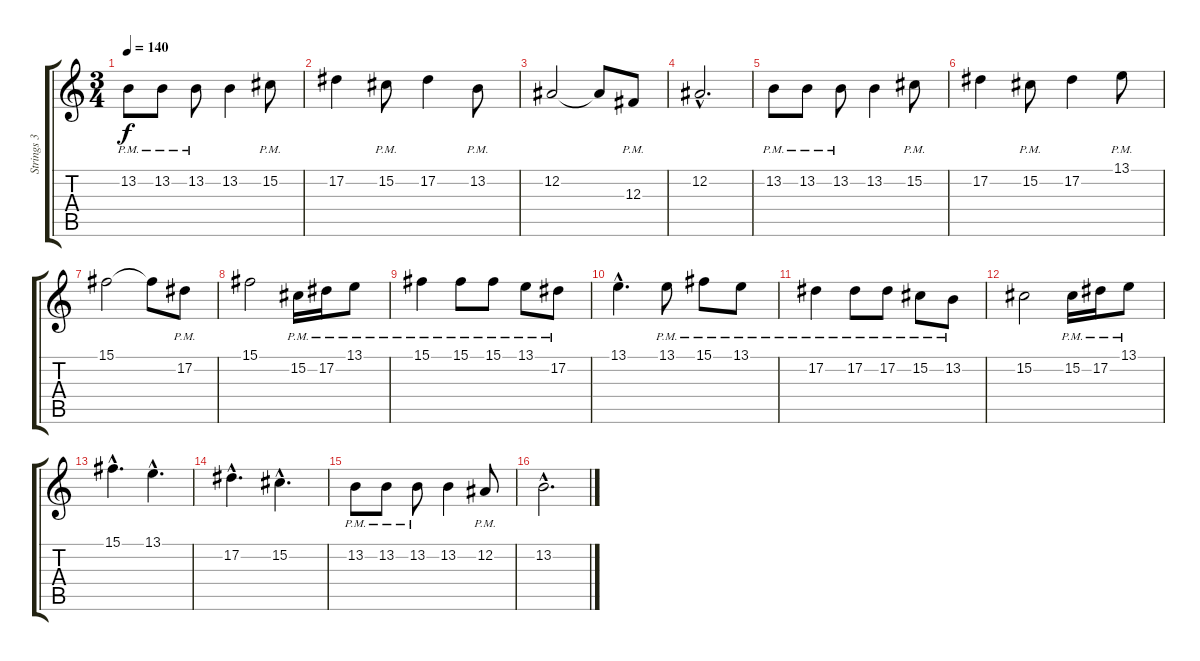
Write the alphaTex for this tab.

\track ("Strings 3" "Strings 3") {instrument stringensemble2}
\staff {score tabs}
\tuning (Eb4 Bb3 Gb3 Db3 Ab2 Eb2) {hide}
\ts (3 4)
\tempo 140
\clef g2
\ks c
13.2{pm}.8{dy f} 13.2{pm}.8 13.2{pm}.8 13.2.4 15.2{pm}.8 |
17.2.4 15.2{pm}.8 17.2.4 13.2{pm}.8 |
12.2.2 12.2{t}.8 12.3{pm}.8 |
12.2{hac}.2{d} |
13.2{pm}.8 13.2{pm}.8 13.2{pm}.8 13.2.4 15.2{pm}.8 |
17.2.4 15.2{pm}.8 17.2.4 13.1{pm}.8 |
15.1.2 15.1{t}.8 17.2{pm}.8 |
15.1.2 15.2{pm}.16 17.2{pm}.16 13.1{pm}.8 |
15.1{pm}.4 15.1{pm}.8 15.1{pm}.8 13.1{pm}.8 17.2{pm}.8 |
13.1{hac}.4{d} 13.1{pm}.8 15.1{pm}.8 13.1{pm}.8 |
17.2{pm}.4 17.2{pm}.8 17.2{pm}.8 15.2{pm}.8 13.2{pm}.8 |
15.2.2 15.2{pm}.16 17.2{pm}.16 13.1{pm}.8 |
15.1{hac}.4{d} 13.1{hac}.4{d} |
17.2{hac}.4{d} 15.2{hac}.4{d} |
13.2{pm}.8 13.2{pm}.8 13.2{pm}.8 13.2.4 12.2{pm}.8 |
13.2{hac}.2{d}
